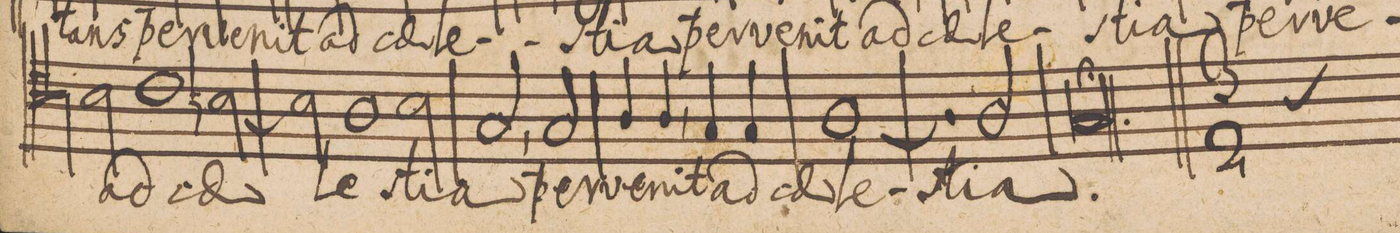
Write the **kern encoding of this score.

**kern	**text	**dynam
*I"Tenore	*	*
*clefC4	*	*
*k[]	*	*
*met(C|)	*	*
*M2/2	*	*
2B\	ad	.
1c	cae-	.
=83-	=83	=83
[<2Bn\	.	.
=84	=84	=84
2B\]	.	.
1A	-le-	.
=85-	=85	=85
2B\	-sti-	.
=86	=86	=86
2G/,<	-a	.
2G/	per-	.
=87	=87	=87
4A/	-ve-	.
4A/,<	-nit	.
4G/	ad	.
4G/	cae-	.
=88	=88	=88
[<1A	-le-	.
=89	=89	=89
2A/]	.	.
2A/	-sti-	.
=90	=90	=90
0.G/;	-a.	.
*custos:A	*	*
=91||	=91||	=91||
*-	*-	*-
